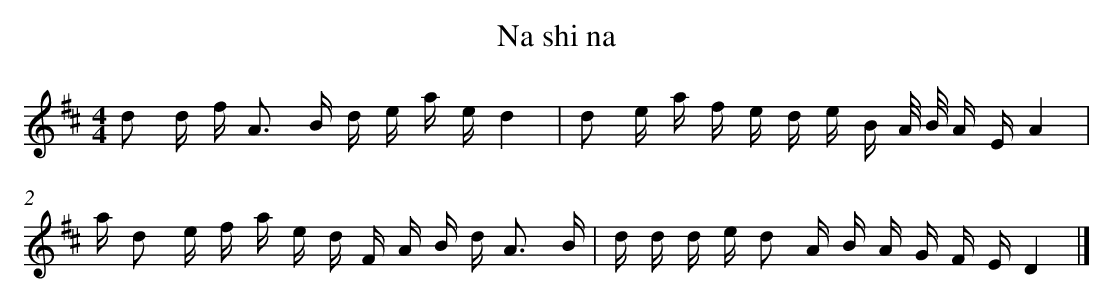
X:1
T: Na shi na
L: 1/16
M: 4/4
K: D
d2 d f2< A2 B d e a ed4 [I:setbarnb 1]|
d2 e a f e d e B A/ B/ A EA4 |
a d2 e f a e d F A B d2< A2 B |
d d d e d2 A B A G F ED4 |]
